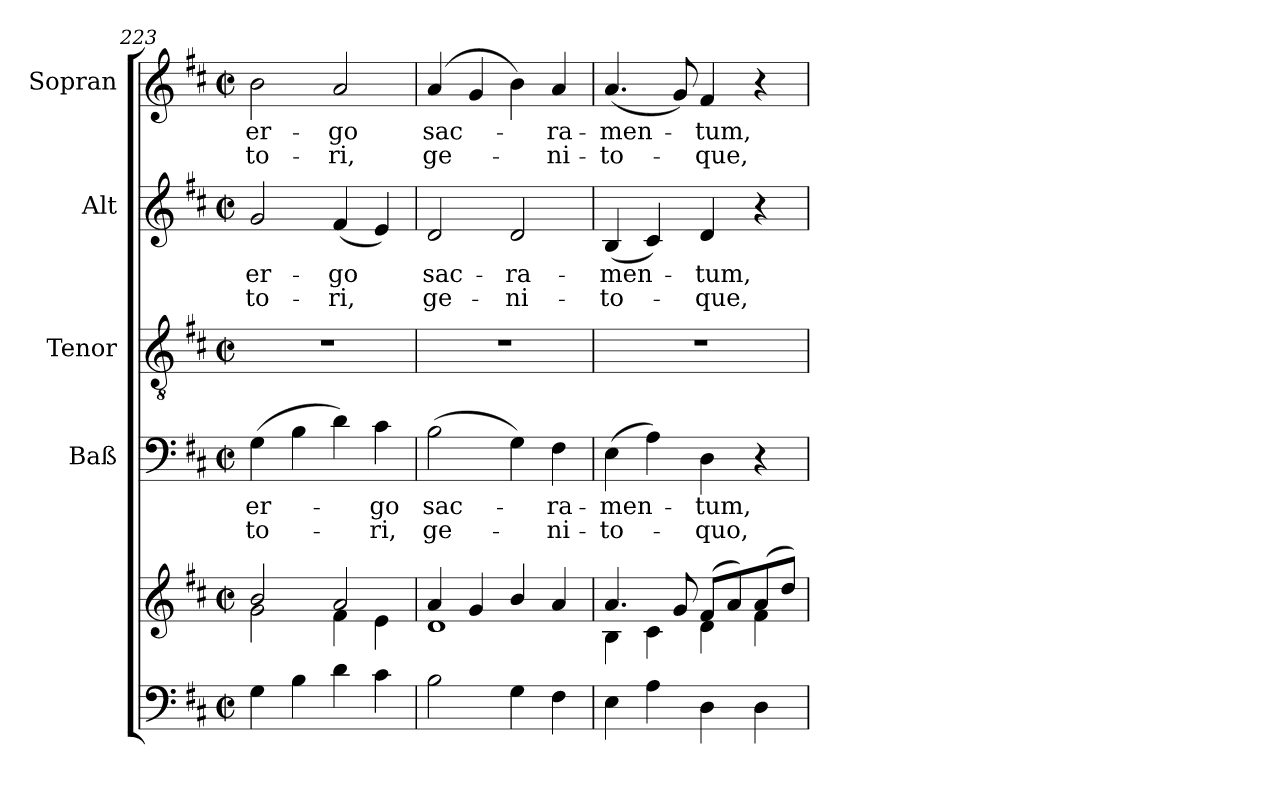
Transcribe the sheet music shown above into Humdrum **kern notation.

**kern	**kern	**kern	**text	**text	**kern	**kern	**text	**text	**kern	**text	**text
*part5	*part5	*part4	*part4	*part4	*part3	*part2	*part2	*part2	*part1	*part1	*part1
*staff6	*staff5	*staff4	*staff4	*staff4	*staff3	*staff2	*staff2	*staff2	*staff1	*staff1	*staff1
*	*	*I"Baß	*	*	*I"Tenor	*I"Alt	*	*	*I"Sopran	*	*
*clefF4	*clefG2	*clefF4	*	*	*clefGv2	*clefG2	*	*	*clefG2	*	*
*k[f#c#]	*k[f#c#]	*k[f#c#]	*	*	*k[f#c#]	*k[f#c#]	*	*	*k[f#c#]	*	*
*D:	*D:	*D:	*	*	*D:	*D:	*	*	*D:	*	*
*M2/2	*M2/2	*M2/2	*	*	*M2/2	*M2/2	*	*	*M2/2	*	*
*met(c|)	*met(c|)	*met(c|)	*	*	*met(c|)	*met(c|)	*	*	*met(c|)	*	*
=223	=223	=223	=223	=223	=223	=223	=223	=223	=223	=223	=223
*	*^	*	*	*	*	*	*	*	*	*	*
!	!	!	!	!LO:LY:b	!LO:LY:b	!	!	!LO:LY:b	!LO:LY:b	!	!LO:LY:b	!LO:LY:b
4G\	2b/	2g\	(>4G\	er-	-to-	1r	2g/	er-	-to-	2b\	er-	-to-
4B\	.	.	4B\	.	.	.	.	.	.	.	.	.
!	!	!	!	!	!	!	!	!LO:LY:b	!LO:LY:b	!	!LO:LY:b	!LO:LY:b
4d\	2a/	4f#\	4d\)	.	.	.	(<4f#/	-go	-ri,	2a/	-go	-ri,
!	!	!	!	!LO:LY:b	!LO:LY:b	!	!	!	!	!	!	!
4c#\	.	4e\	4c#\	-go	-ri,	.	4e/)	.	.	.	.	.
=224	=224	=224	=224	=224	=224	=224	=224	=224	=224	=224	=224	=224
!	!	!	!	!LO:LY:b	!LO:LY:b	!	!	!LO:LY:b	!LO:LY:b	!	!LO:LY:b	!LO:LY:b
2B\	4a/	1d	(>2B\	sac-	ge-	1r	2d/	sac-	ge-	(<4a/	sac-	ge-
.	4g/	.	.	.	.	.	.	.	.	4g/	.	.
!	!	!	!	!	!	!	!	!LO:LY:b	!LO:LY:b	!	!	!
4G\	4b/	.	4G\)	.	.	.	2d/	-ra-	-ni-	4b\)	.	.
!	!	!	!	!LO:LY:b	!LO:LY:b	!	!	!	!	!	!LO:LY:b	!LO:LY:b
4F#\	4a/	.	4F#\	-ra-	-ni-	.	.	.	.	4a/	-ra-	-ni-
=225	=225	=225	=225	=225	=225	=225	=225	=225	=225	=225	=225	=225
!	!	!	!	!LO:LY:b	!LO:LY:b	!	!	!LO:LY:b	!LO:LY:b	!	!LO:LY:b	!LO:LY:b
4E\	4.a/	4B\	(>4E\	-men-	-to-	1r	(<4B/	-men-	-to-	(<4.a/	-men-	-to-
4A\	.	4c#\	4A\)	.	.	.	4c#/)	.	.	.	.	.
.	8g/	.	.	.	.	.	.	.	.	8g/)	.	.
!	!	!	!	!LO:LY:b	!LO:LY:b	!	!	!LO:LY:b	!LO:LY:b	!	!LO:LY:b	!LO:LY:b
4D\	(>8f#/L	4d\	4D\	-tum,	-quo,	.	4d/	-tum,	-que,	4f#/	-tum,	-que,
.	8a/)	.	.	.	.	.	.	.	.	.	.	.
4D\	(>8a/	4f#\	4r	.	.	.	4r	.	.	4r	.	.
.	8dd/J)	.	.	.	.	.	.	.	.	.	.	.
*	*v	*v	*	*	*	*	*	*	*	*	*	*
=	=	=	=	=	=	=	=	=	=	=	=
*-	*-	*-	*-	*-	*-	*-	*-	*-	*-	*-	*-
